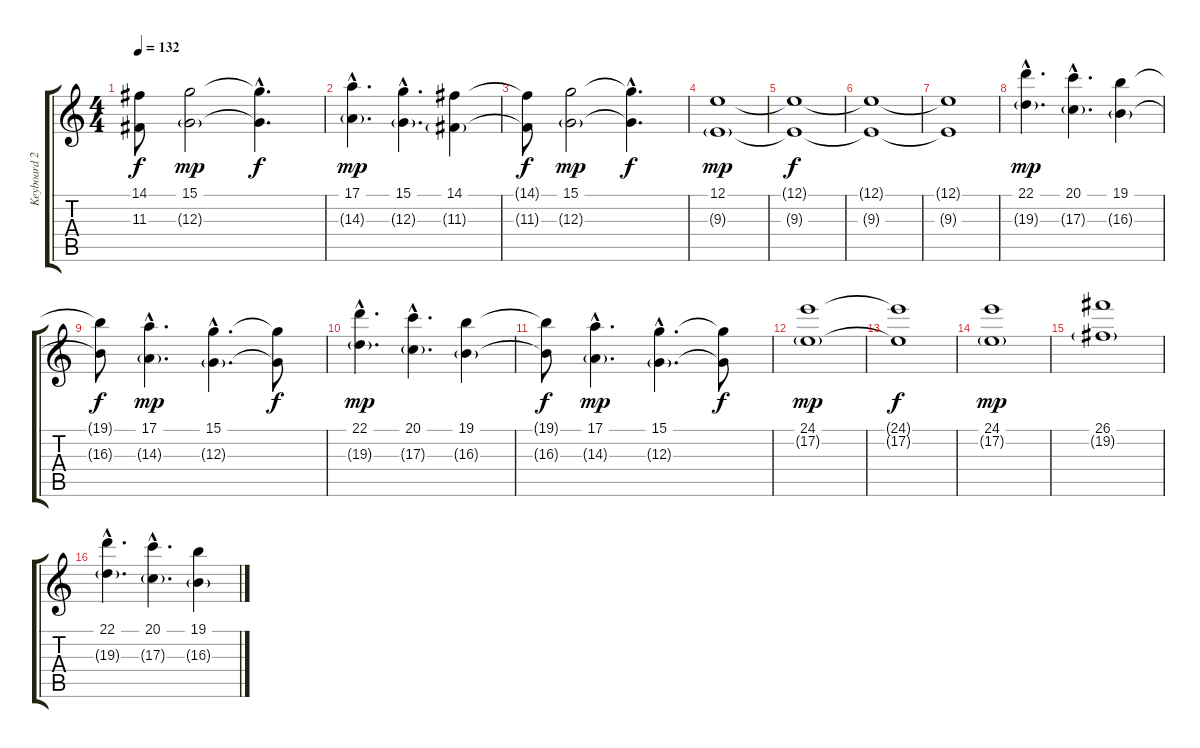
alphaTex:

\track ("Keyboard 2" "Keyboard 2") {instrument stringensemble2}
\staff {score tabs}
\tuning (E4 B3 G3 D3 A2 E2) {hide}
\ts (4 4)
\tempo 132
\clef g2
\ks c
(14.1{t} 11.3{t}).8{dy f} (15.1 12.3{g}).2{dy mp} (15.1{hac t} 12.3{hac t}).4{d dy f} |
(17.1{hac} 14.3{g hac}).4{d dy mp} (15.1{hac} 12.3{g hac}).4{d} (14.1 11.3{g}).4 |
(14.1{t} 11.3{t}).8{dy f} (15.1 12.3{g}).2{dy mp} (15.1{hac t} 12.3{hac t}).4{d dy f} |
(12.1 9.3{g}).1{dy mp} |
(12.1{t} 9.3{t}).1{dy f} |
(12.1{t} 9.3{t}).1 |
(12.1{t} 9.3{t}).1 |
(22.1{hac} 19.3{g hac}).4{d dy mp volume 11 balance 0 instrument stringensemble1} (20.1{hac} 17.3{g hac}).4{d} (19.1 16.3{g}).4 |
(19.1{t} 16.3{t}).8{dy f} (17.1{hac} 14.3{g hac}).4{d dy mp} (15.1{hac} 12.3{g hac}).4{d} (15.1{t} 12.3{t}).8{dy f} |
(22.1{hac} 19.3{g hac}).4{d dy mp} (20.1{hac} 17.3{g hac}).4{d} (19.1 16.3{g}).4 |
(19.1{t} 16.3{t}).8{dy f} (17.1{hac} 14.3{g hac}).4{d dy mp} (15.1{hac} 12.3{g hac}).4{d} (15.1{t} 12.3{t}).8{dy f} |
(24.1 17.2{g}).1{dy mp} |
(24.1{t} 17.2{t}).1{dy f} |
(24.1 17.2{g}).1{dy mp instrument stringensemble2} |
(26.1 19.2{g}).1{instrument stringensemble2} |
(22.1{hac} 19.3{g hac}).4{d volume 11 balance 0 instrument stringensemble1} (20.1{hac} 17.3{g hac}).4{d} (19.1 16.3{g}).4
